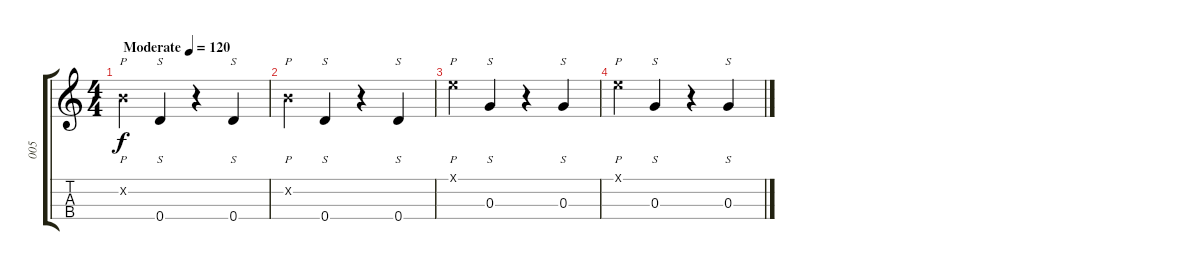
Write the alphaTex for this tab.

\track ("005" "005") {instrument slapbass1}
\staff {score tabs}
\tuning (E4 B3 G3 D3) {hide}
\ts (4 4)
\tempo (120 "Moderate")
\clef g2
\ks c
0.2{x}.4{p dy f instrument slapbass1} 0.4.4{s} r.4 0.4.4{s} |
0.2{x}.4{p} 0.4.4{s} r.4 0.4.4{s} |
0.1{x}.4{p} 0.3.4{s} r.4 0.3.4{s} |
0.1{x}.4{p} 0.3.4{s} r.4 0.3.4{s}
